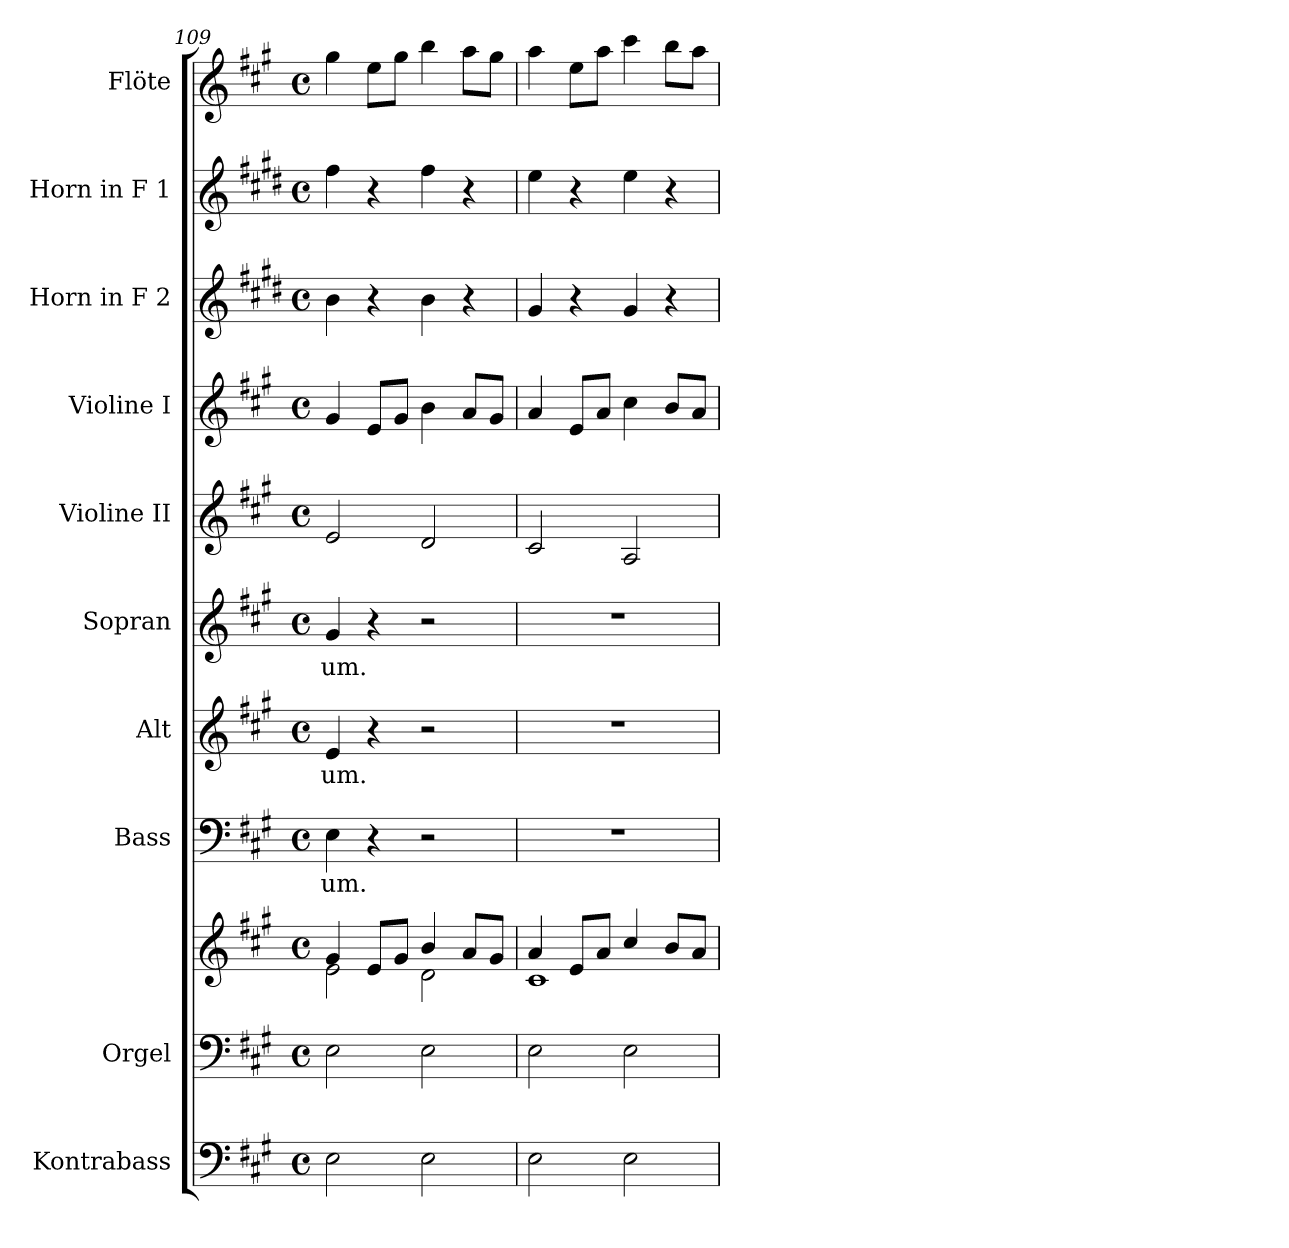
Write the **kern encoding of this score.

**kern	**kern	**kern	**kern	**text	**kern	**text	**kern	**text	**kern	**kern	**kern	**kern	**kern
*part10	*part9	*part9	*part8	*part8	*part7	*part7	*part6	*part6	*part5	*part4	*part3	*part2	*part1
*staff11	*staff10	*staff9	*staff8	*staff8	*staff7	*staff7	*staff6	*staff6	*staff5	*staff4	*staff3	*staff2	*staff1
*I"Kontrabass	*I"Orgel	*	*I"Bass	*	*I"Alt	*	*I"Sopran	*	*I"Violine II	*I"Violine I	*I"Horn in F 2	*I"Horn in F 1	*I"Flöte
*I'Kb.	*I'Org.	*	*I'B.	*	*I'A.	*	*I'S.	*	*I'Vl. II	*I'Vl. I	*	*	*I'Fl.
!!LO:PB:g=z
*clefF4	*clefF4	*clefG2	*clefF4	*	*clefG2	*	*clefG2	*	*clefG2	*clefG2	*clefG2	*clefG2	*clefG2
*ITrd7c12	*	*	*	*	*	*	*	*	*	*	*ITrd4c7	*ITrd4c7	*
*k[f#c#g#]	*k[f#c#g#]	*k[f#c#g#]	*k[f#c#g#]	*	*k[f#c#g#]	*	*k[f#c#g#]	*	*k[f#c#g#]	*k[f#c#g#]	*k[f#c#g#]	*k[f#c#g#]	*k[f#c#g#]
*A:	*A:	*A:	*A:	*	*A:	*	*A:	*	*A:	*A:	*A:	*A:	*A:
*M4/4	*M4/4	*M4/4	*M4/4	*	*M4/4	*	*M4/4	*	*M4/4	*M4/4	*M4/4	*M4/4	*M4/4
*met(c)	*met(c)	*met(c)	*met(c)	*	*met(c)	*	*met(c)	*	*met(c)	*met(c)	*met(c)	*met(c)	*met(c)
=109	=109	=109	=109	=109	=109	=109	=109	=109	=109	=109	=109	=109	=109
*	*	*^	*	*	*	*	*	*	*	*	*	*	*
!	!	!	!	!	!LO:LY:b	!	!LO:LY:b	!	!LO:LY:b	!	!	!	!	!
2EE\	2E\	4g#/	2e\	4E\	-um.	4e/	-um.	4g#/	-um.	2e/	4g#/	4e\	4b\	4gg#\
.	.	8e/L	.	4r	.	4r	.	4r	.	.	8e/L	4r	4r	8ee\L
.	.	8g#/J	.	.	.	.	.	.	.	.	8g#/J	.	.	8gg#\J
2EE\	2E\	4b/	2d\	2r	.	2r	.	2r	.	2d/	4b\	4e\	4b\	4bb\
.	.	8a/L	.	.	.	.	.	.	.	.	8a/L	4r	4r	8aa\L
.	.	8g#/J	.	.	.	.	.	.	.	.	8g#/J	.	.	8gg#\J
=110	=110	=110	=110	=110	=110	=110	=110	=110	=110	=110	=110	=110	=110	=110
2EE\	2E\	4a/	1c#	1r	.	1r	.	1r	.	2c#/	4a/	4c#/	4a\	4aa\
.	.	8e/L	.	.	.	.	.	.	.	.	8e/L	4r	4r	8ee\L
.	.	8a/J	.	.	.	.	.	.	.	.	8a/J	.	.	8aa\J
2EE\	2E\	4cc#/	.	.	.	.	.	.	.	2A/	4cc#\	4c#/	4a\	4ccc#\
.	.	8b/L	.	.	.	.	.	.	.	.	8b/L	4r	4r	8bb\L
.	.	8a/J	.	.	.	.	.	.	.	.	8a/J	.	.	8aa\J
*	*	*v	*v	*	*	*	*	*	*	*	*	*	*	*
=	=	=	=	=	=	=	=	=	=	=	=	=	=
*-	*-	*-	*-	*-	*-	*-	*-	*-	*-	*-	*-	*-	*-
